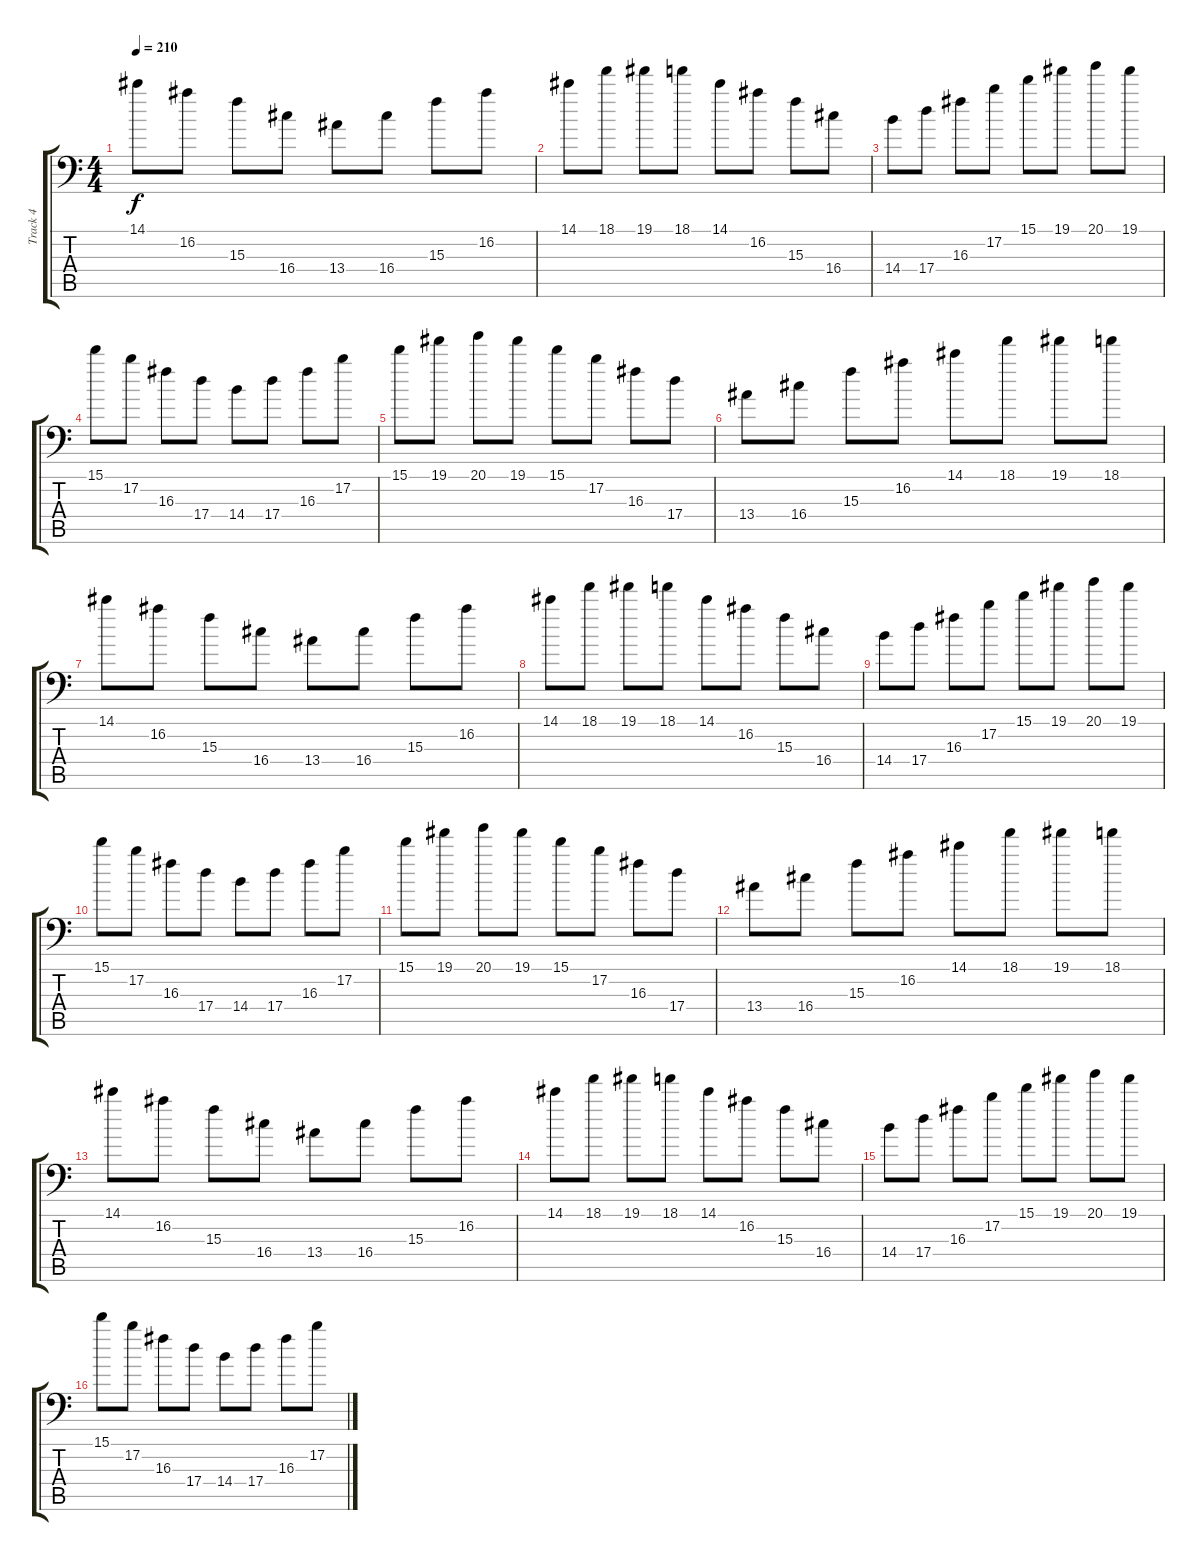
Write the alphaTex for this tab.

\track ("Track 4" "Track 4") {instrument distortionguitar}
\staff {score tabs}
\tuning (B3 Gb3 D3 A2 E2 A1) {hide}
\ts (4 4)
\tempo 210
\clef f4
\ks c
14.1.8{dy f} 16.2.8 15.3.8 16.4.8 13.4.8 16.4.8 15.3.8 16.2.8 |
14.1.8 18.1.8 19.1.8 18.1.8 14.1.8 16.2.8 15.3.8 16.4.8 |
14.4.8 17.4.8 16.3.8 17.2.8 15.1.8 19.1.8 20.1.8 19.1.8 |
15.1.8 17.2.8 16.3.8 17.4.8 14.4.8 17.4.8 16.3.8 17.2.8 |
15.1.8 19.1.8 20.1.8 19.1.8 15.1.8 17.2.8 16.3.8 17.4.8 |
13.4.8 16.4.8 15.3.8 16.2.8 14.1.8 18.1.8 19.1.8 18.1.8 |
14.1.8 16.2.8 15.3.8 16.4.8 13.4.8 16.4.8 15.3.8 16.2.8 |
14.1.8 18.1.8 19.1.8 18.1.8 14.1.8 16.2.8 15.3.8 16.4.8 |
14.4.8 17.4.8 16.3.8 17.2.8 15.1.8 19.1.8 20.1.8 19.1.8 |
15.1.8 17.2.8 16.3.8 17.4.8 14.4.8 17.4.8 16.3.8 17.2.8 |
15.1.8 19.1.8 20.1.8 19.1.8 15.1.8 17.2.8 16.3.8 17.4.8 |
13.4.8 16.4.8 15.3.8 16.2.8 14.1.8 18.1.8 19.1.8 18.1.8 |
14.1.8 16.2.8 15.3.8 16.4.8 13.4.8 16.4.8 15.3.8 16.2.8 |
14.1.8 18.1.8 19.1.8 18.1.8 14.1.8 16.2.8 15.3.8 16.4.8 |
14.4.8 17.4.8 16.3.8 17.2.8 15.1.8 19.1.8 20.1.8 19.1.8 |
15.1.8 17.2.8 16.3.8 17.4.8 14.4.8 17.4.8 16.3.8 17.2.8
